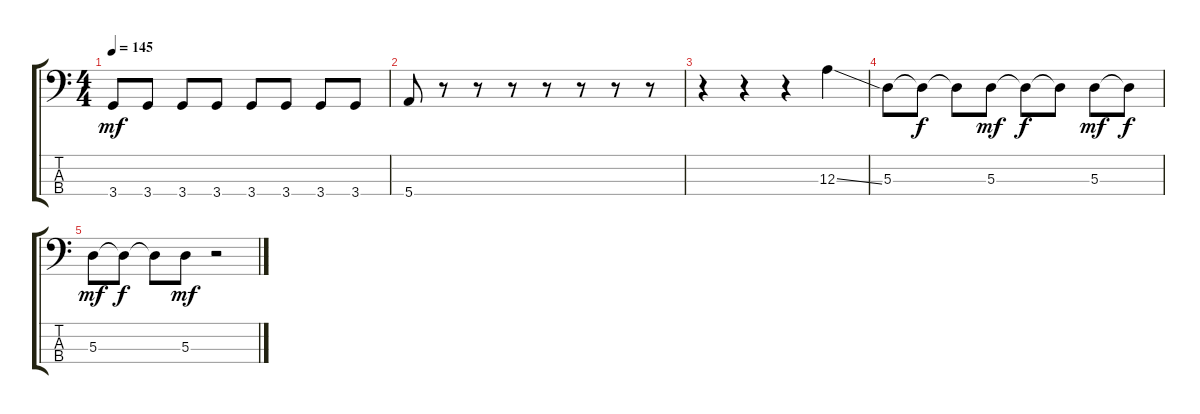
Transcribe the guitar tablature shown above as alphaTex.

\track "" {instrument electricbassfinger}
\staff {score tabs}
\tuning (G2 D2 A1 E1) {hide}
\ts (4 4)
\tempo 145
\clef f4
\ks c
3.4.8{dy mf} 3.4.8 3.4.8 3.4.8 3.4.8 3.4.8 3.4.8 3.4.8 |
5.4.8 r.8 r.8 r.8 r.8 r.8 r.8 r.8 |
r.4 r.4 r.4 12.3{ss}.4 |
5.3.8 5.3{t}.8{dy f} 5.3{t}.8 5.3.8{dy mf} 5.3{t}.8{dy f} 5.3{t}.8 5.3.8{dy mf} 5.3{t}.8{dy f} |
5.3.8{dy mf} 5.3{t}.8{dy f} 5.3{t}.8 5.3.8{dy mf} r.2
